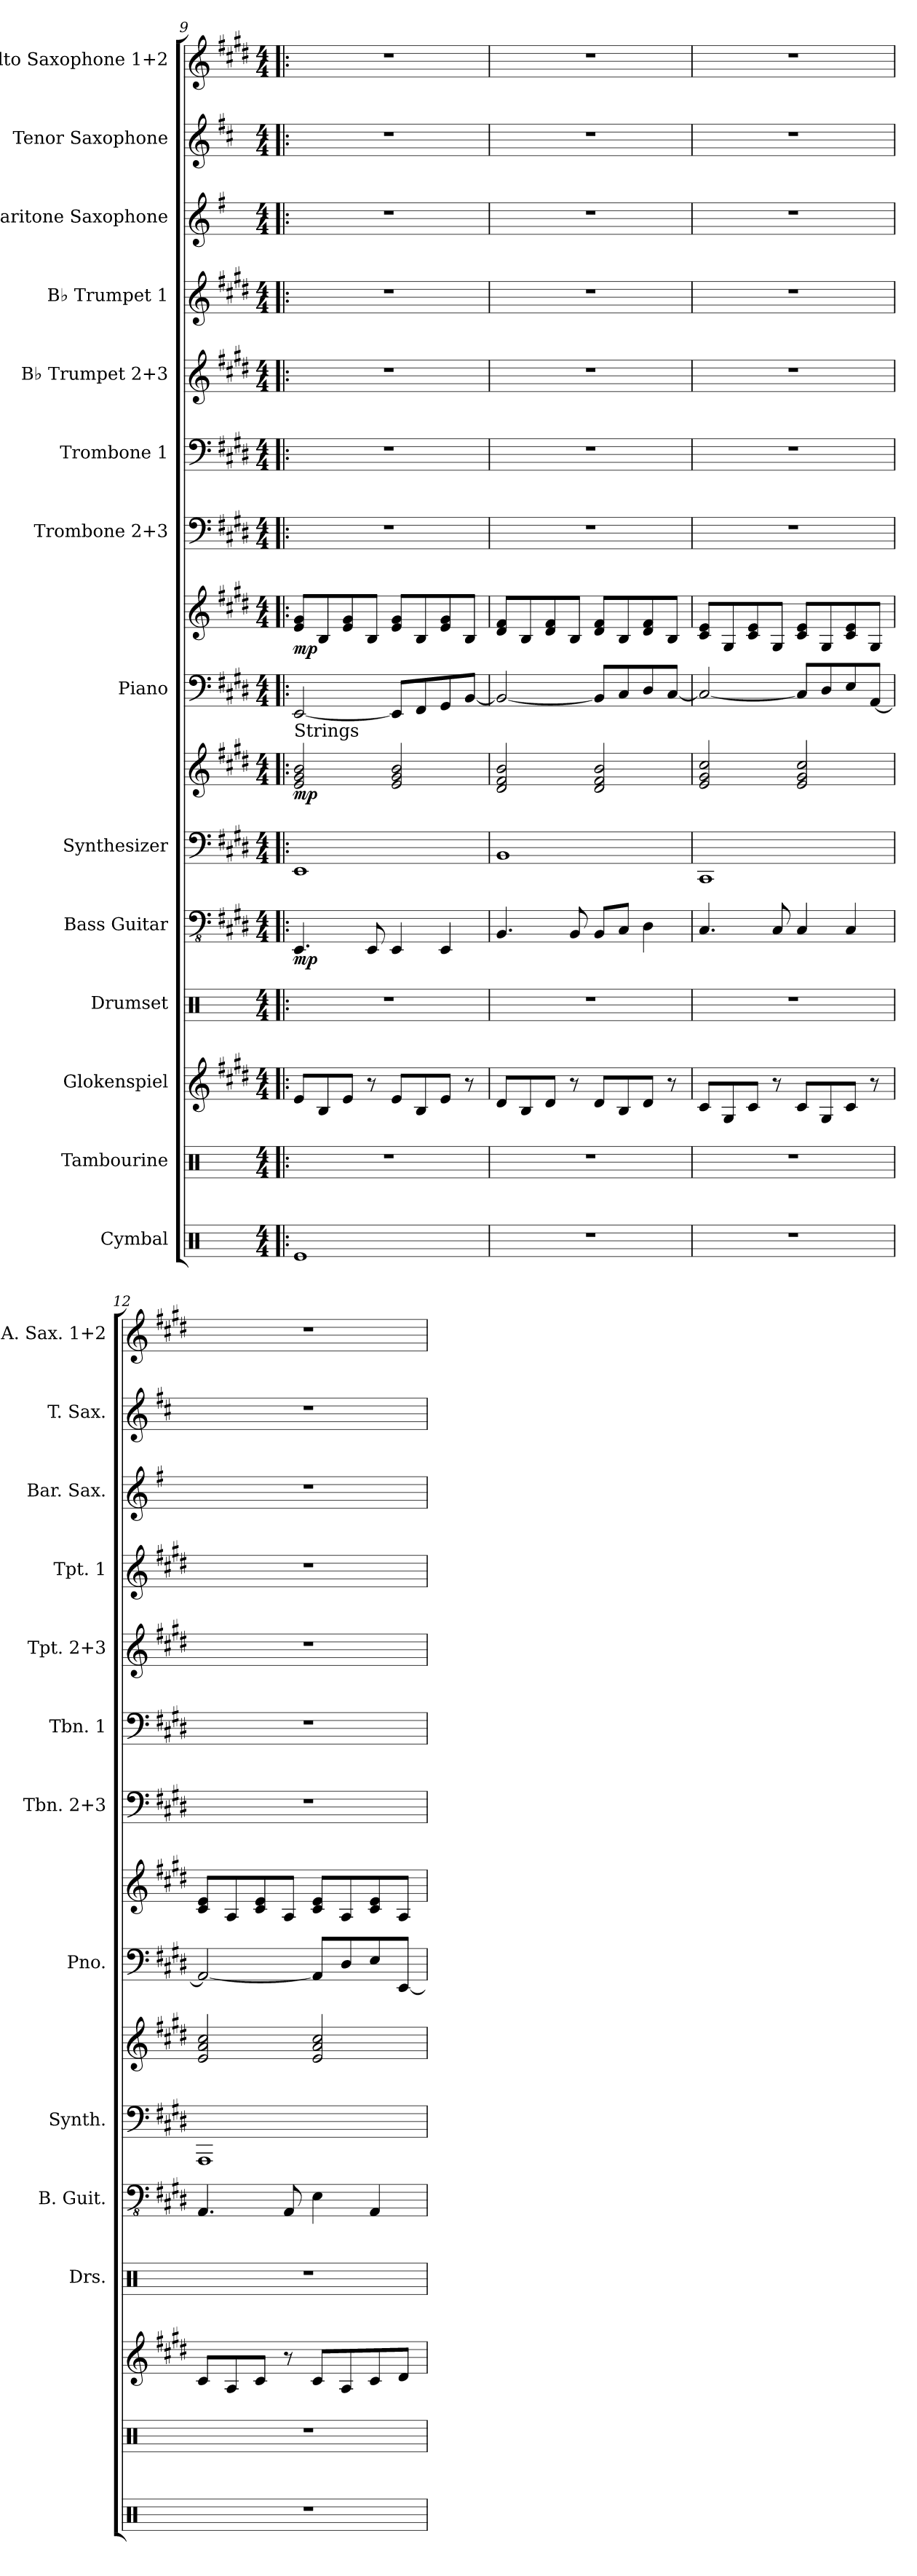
**kern	**kern	**kern	**kern	**kern	**dynam	**kern	**kern	**dynam	**kern	**kern	**dynam	**kern	**kern	**kern	**kern	**kern	**kern	**kern
*part14	*part13	*part12	*part11	*part10	*part10	*part9	*part9	*part9	*part8	*part8	*part8	*part7	*part6	*part5	*part4	*part3	*part2	*part1
*staff16	*staff15	*staff14	*staff13	*staff12	*staff12	*staff11	*staff10	*staff10/11	*staff9	*staff8	*staff8/9	*staff7	*staff6	*staff5	*staff4	*staff3	*staff2	*staff1
*I"Cymbal	*I"Tambourine	*I"Glokenspiel	*I"Drumset	*I"Bass Guitar	*	*I"Synthesizer	*	*	*I"Piano	*	*	*I"Trombone 2+3	*I"Trombone 1	*I"B♭ Trumpet 2+3	*I"B♭ Trumpet 1	*I"Baritone Saxophone	*I"Tenor Saxophone	*I"Alto Saxophone 1+2
*	*	*	*I'Drs.	*I'B. Guit.	*	*I'Synth.	*	*	*I'Pno.	*	*	*I'Tbn. 2+3	*I'Tbn. 1	*I'Tpt. 2+3	*I'Tpt. 1	*I'Bar. Sax.	*I'T. Sax.	*I'A. Sax. 1+2
*clefX	*clefX	*clefG2	*clefX	*clefFv4	*	*clefF4	*clefG2	*	*clefF4	*clefG2	*	*clefF4	*clefF4	*clefG2	*clefG2	*clefG2	*clefG2	*clefG2
*	*	*ITrd-14c-24	*	*	*	*	*	*	*	*	*	*	*	*ITrd1c2	*ITrd1c2	*ITrd12c21	*ITrd8c14	*ITrd5c9
*k[]	*k[]	*k[f#c#g#d#]	*k[]	*k[f#c#g#d#]	*	*k[f#c#g#d#]	*k[f#c#g#d#]	*	*k[f#c#g#d#]	*k[f#c#g#d#]	*	*k[f#c#g#d#]	*k[f#c#g#d#]	*k[f#c#]	*k[f#c#]	*k[f#]	*k[f#c#]	*k[f#]
*M4/4	*M4/4	*M4/4	*M4/4	*M4/4	*	*M4/4	*M4/4	*	*M4/4	*M4/4	*	*M4/4	*M4/4	*M4/4	*M4/4	*M4/4	*M4/4	*M4/4
=9!|:	=9!|:	=9!|:	=9!|:	=9!|:	=9!|:	=9!|:	=9!|:	=9!|:	=9!|:	=9!|:	=9!|:	=9!|:	=9!|:	=9!|:	=9!|:	=9!|:	=9!|:	=9!|:
!	!	!	!	!	!	!	!LO:TX:a:t=Strings	!	!	!	!	!	!	!	!	!	!	!
!	!	!	!	!	!LO:DY:b	!	!	!LO:DY:b	!	!	!LO:DY:b	!	!	!	!	!	!	!
1Re	1r	8eee/L	1r	4.EEE/	mp	1EE	2e/ 2g#/ 2b/	mp	[2EE/	8e/ 8g#/L	mp	1r	1r	1r	1r	1r	1r	1r
.	.	8bb/	.	.	.	.	.	.	.	8B/	.	.	.	.	.	.	.	.
.	.	8eee/J	.	.	.	.	.	.	.	8e/ 8g#/	.	.	.	.	.	.	.	.
.	.	8r	.	8EEE/	.	.	.	.	.	8B/J	.	.	.	.	.	.	.	.
.	.	8eee/L	.	4EEE/	.	.	2e/ 2g#/ 2b/	.	8EE/L]	8e/ 8g#/L	.	.	.	.	.	.	.	.
.	.	8bb/	.	.	.	.	.	.	8FF#/	8B/	.	.	.	.	.	.	.	.
.	.	8eee/J	.	4EEE/	.	.	.	.	8GG#/	8e/ 8g#/	.	.	.	.	.	.	.	.
.	.	8r	.	.	.	.	.	.	[8BB/J	8B/J	.	.	.	.	.	.	.	.
!!LO:PB:g=z
=10	=10	=10	=10	=10	=10	=10	=10	=10	=10	=10	=10	=10	=10	=10	=10	=10	=10	=10
1r	1r	8ddd#/L	1r	4.BBB/	.	1BB	2d#/ 2f#/ 2b/	.	2BB/_	8d#/ 8f#/L	.	1r	1r	1r	1r	1r	1r	1r
.	.	8bb/	.	.	.	.	.	.	.	8B/	.	.	.	.	.	.	.	.
.	.	8ddd#/J	.	.	.	.	.	.	.	8d#/ 8f#/	.	.	.	.	.	.	.	.
.	.	8r	.	8BBB/	.	.	.	.	.	8B/J	.	.	.	.	.	.	.	.
.	.	8ddd#/L	.	8BBB/L	.	.	2d#/ 2f#/ 2b/	.	8BB/L]	8d#/ 8f#/L	.	.	.	.	.	.	.	.
.	.	8bb/	.	8CC#/J	.	.	.	.	8C#/	8B/	.	.	.	.	.	.	.	.
.	.	8ddd#/J	.	4DD#\	.	.	.	.	8D#/	8d#/ 8f#/	.	.	.	.	.	.	.	.
.	.	8r	.	.	.	.	.	.	[8C#/J	8B/J	.	.	.	.	.	.	.	.
=11	=11	=11	=11	=11	=11	=11	=11	=11	=11	=11	=11	=11	=11	=11	=11	=11	=11	=11
1r	1r	8ccc#/L	1r	4.CC#/	.	1CC#	2e/ 2g#/ 2cc#/	.	2C#/_	8c#/ 8e/L	.	1r	1r	1r	1r	1r	1r	1r
.	.	8gg#/	.	.	.	.	.	.	.	8G#/	.	.	.	.	.	.	.	.
.	.	8ccc#/J	.	.	.	.	.	.	.	8c#/ 8e/	.	.	.	.	.	.	.	.
.	.	8r	.	8CC#/	.	.	.	.	.	8G#/J	.	.	.	.	.	.	.	.
.	.	8ccc#/L	.	4CC#/	.	.	2e/ 2g#/ 2cc#/	.	8C#/L]	8c#/ 8e/L	.	.	.	.	.	.	.	.
.	.	8gg#/	.	.	.	.	.	.	8D#/	8G#/	.	.	.	.	.	.	.	.
.	.	8ccc#/J	.	4CC#/	.	.	.	.	8E/	8c#/ 8e/	.	.	.	.	.	.	.	.
.	.	8r	.	.	.	.	.	.	[8AA/J	8G#/J	.	.	.	.	.	.	.	.
=12	=12	=12	=12	=12	=12	=12	=12	=12	=12	=12	=12	=12	=12	=12	=12	=12	=12	=12
1r	1r	8ccc#/L	1r	4.AAA/	.	1AAA	2e/ 2a/ 2cc#/	.	2AA/_	8c#/ 8e/L	.	1r	1r	1r	1r	1r	1r	1r
.	.	8aa/	.	.	.	.	.	.	.	8A/	.	.	.	.	.	.	.	.
.	.	8ccc#/J	.	.	.	.	.	.	.	8c#/ 8e/	.	.	.	.	.	.	.	.
.	.	8r	.	8AAA/	.	.	.	.	.	8A/J	.	.	.	.	.	.	.	.
.	.	8ccc#/L	.	4EE\	.	.	2e/ 2a/ 2cc#/	.	8AA/L]	8c#/ 8e/L	.	.	.	.	.	.	.	.
.	.	8aa/	.	.	.	.	.	.	8D#/	8A/	.	.	.	.	.	.	.	.
.	.	8ccc#/	.	4AAA/	.	.	.	.	8E/	8c#/ 8e/	.	.	.	.	.	.	.	.
.	.	8ddd#/J	.	.	.	.	.	.	[8EE/J	8A/J	.	.	.	.	.	.	.	.
=	=	=	=	=	=	=	=	=	=	=	=	=	=	=	=	=	=	=
*-	*-	*-	*-	*-	*-	*-	*-	*-	*-	*-	*-	*-	*-	*-	*-	*-	*-	*-
